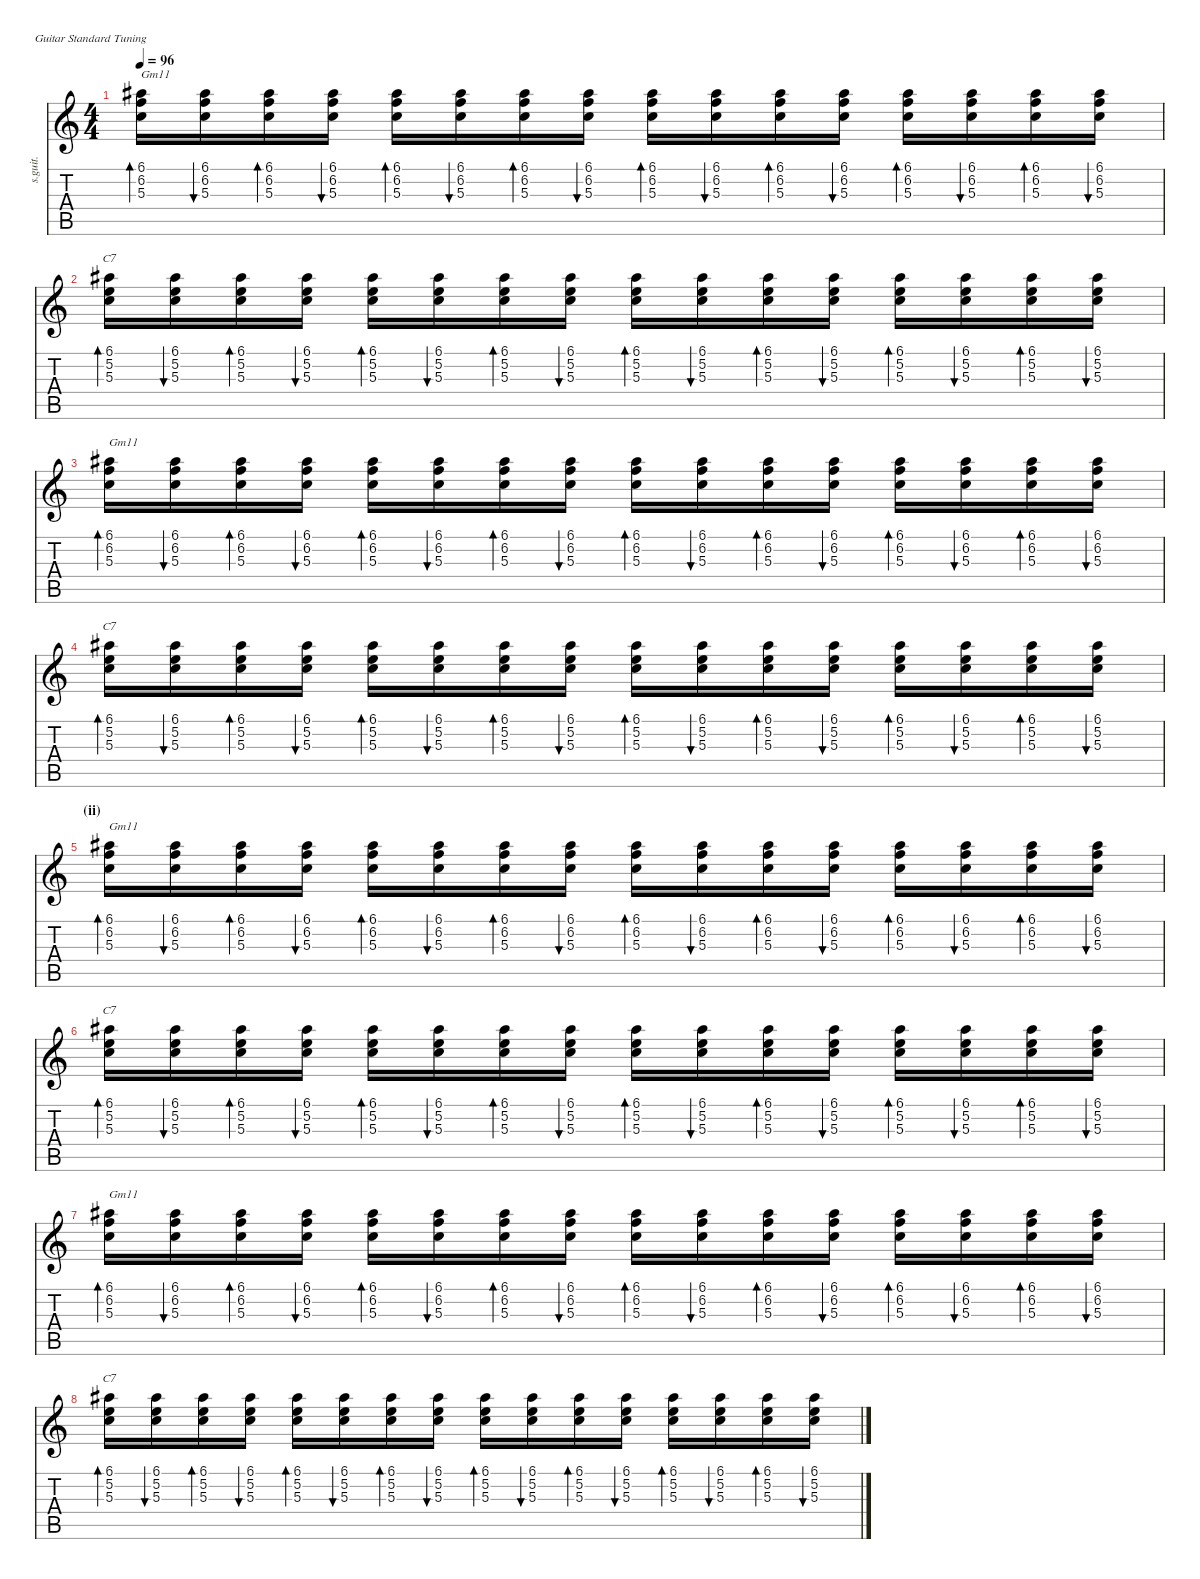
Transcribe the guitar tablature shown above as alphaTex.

\defaultSystemsLayout 4
\hideDynamics
\bracketExtendMode nobrackets
\track ("Dave Navarro (Rhythm)" "s.guit.") {instrument electricguitarclean}
\staff {score tabs}
\tuning (E4 B3 G3 D3 A2 E2)
\chord ("C7" 3 1 2 2 0 x) {showdiagram false}
\ts (4 4)
\tempo 96
\clef g2
\ks c
(6.1{acc #} 6.2 5.3).16{bd 30 txt "Gm11" dy f} (6.1{acc #} 6.2 5.3).16{bu 30} (6.1{acc #} 6.2 5.3).16{bd 30} (6.1{acc #} 6.2 5.3).16{bu 30} (6.1{acc #} 6.2 5.3).16{bd 30} (6.1{acc #} 6.2 5.3).16{bu 30} (6.1{acc #} 6.2 5.3).16{bd 30} (6.1{acc #} 6.2 5.3).16{bu 30} (6.1{acc #} 6.2 5.3).16{bd 30} (6.1{acc #} 6.2 5.3).16{bu 30} (6.1{acc #} 6.2 5.3).16{bd 30} (6.1{acc #} 6.2 5.3).16{bu 30} (6.1{acc #} 6.2 5.3).16{bd 30} (6.1{acc #} 6.2 5.3).16{bu 30} (6.1{acc #} 6.2 5.3).16{bd 30} (6.1{acc #} 6.2 5.3).16{bu 30} |
(6.1{acc #} 5.2 5.3).16{bd 30 ch "C7"} (6.1{acc #} 5.2 5.3).16{bu 30} (6.1{acc #} 5.2 5.3).16{bd 30} (6.1{acc #} 5.2 5.3).16{bu 30} (6.1{acc #} 5.2 5.3).16{bd 30} (6.1{acc #} 5.2 5.3).16{bu 30} (6.1{acc #} 5.2 5.3).16{bd 30} (6.1{acc #} 5.2 5.3).16{bu 30} (6.1{acc #} 5.2 5.3).16{bd 30} (6.1{acc #} 5.2 5.3).16{bu 30} (6.1{acc #} 5.2 5.3).16{bd 30} (6.1{acc #} 5.2 5.3).16{bu 30} (6.1{acc #} 5.2 5.3).16{bd 30} (6.1{acc #} 5.2 5.3).16{bu 30} (6.1{acc #} 5.2 5.3).16{bd 30} (6.1{acc #} 5.2 5.3).16{bu 30} |
(6.1{acc #} 6.2 5.3).16{bd 30 txt "Gm11"} (6.1{acc #} 6.2 5.3).16{bu 30} (6.1{acc #} 6.2 5.3).16{bd 30} (6.1{acc #} 6.2 5.3).16{bu 30} (6.1{acc #} 6.2 5.3).16{bd 30} (6.1{acc #} 6.2 5.3).16{bu 30} (6.1{acc #} 6.2 5.3).16{bd 30} (6.1{acc #} 6.2 5.3).16{bu 30} (6.1{acc #} 6.2 5.3).16{bd 30} (6.1{acc #} 6.2 5.3).16{bu 30} (6.1{acc #} 6.2 5.3).16{bd 30} (6.1{acc #} 6.2 5.3).16{bu 30} (6.1{acc #} 6.2 5.3).16{bd 30} (6.1{acc #} 6.2 5.3).16{bu 30} (6.1{acc #} 6.2 5.3).16{bd 30} (6.1{acc #} 6.2 5.3).16{bu 30} |
(6.1{acc #} 5.2 5.3).16{bd 30 ch "C7"} (6.1{acc #} 5.2 5.3).16{bu 30} (6.1{acc #} 5.2 5.3).16{bd 30} (6.1{acc #} 5.2 5.3).16{bu 30} (6.1{acc #} 5.2 5.3).16{bd 30} (6.1{acc #} 5.2 5.3).16{bu 30} (6.1{acc #} 5.2 5.3).16{bd 30} (6.1{acc #} 5.2 5.3).16{bu 30} (6.1{acc #} 5.2 5.3).16{bd 30} (6.1{acc #} 5.2 5.3).16{bu 30} (6.1{acc #} 5.2 5.3).16{bd 30} (6.1{acc #} 5.2 5.3).16{bu 30} (6.1{acc #} 5.2 5.3).16{bd 30} (6.1{acc #} 5.2 5.3).16{bu 30} (6.1{acc #} 5.2 5.3).16{bd 30} (6.1{acc #} 5.2 5.3).16{bu 30} |
\section ("" "(ii)")
(6.1{acc #} 6.2 5.3).16{bd 30 txt "Gm11"} (6.1{acc #} 6.2 5.3).16{bu 30} (6.1{acc #} 6.2 5.3).16{bd 30} (6.1{acc #} 6.2 5.3).16{bu 30} (6.1{acc #} 6.2 5.3).16{bd 30} (6.1{acc #} 6.2 5.3).16{bu 30} (6.1{acc #} 6.2 5.3).16{bd 30} (6.1{acc #} 6.2 5.3).16{bu 30} (6.1{acc #} 6.2 5.3).16{bd 30} (6.1{acc #} 6.2 5.3).16{bu 30} (6.1{acc #} 6.2 5.3).16{bd 30} (6.1{acc #} 6.2 5.3).16{bu 30} (6.1{acc #} 6.2 5.3).16{bd 30} (6.1{acc #} 6.2 5.3).16{bu 30} (6.1{acc #} 6.2 5.3).16{bd 30} (6.1{acc #} 6.2 5.3).16{bu 30} |
(6.1{acc #} 5.2 5.3).16{bd 30 ch "C7"} (6.1{acc #} 5.2 5.3).16{bu 30} (6.1{acc #} 5.2 5.3).16{bd 30} (6.1{acc #} 5.2 5.3).16{bu 30} (6.1{acc #} 5.2 5.3).16{bd 30} (6.1{acc #} 5.2 5.3).16{bu 30} (6.1{acc #} 5.2 5.3).16{bd 30} (6.1{acc #} 5.2 5.3).16{bu 30} (6.1{acc #} 5.2 5.3).16{bd 30} (6.1{acc #} 5.2 5.3).16{bu 30} (6.1{acc #} 5.2 5.3).16{bd 30} (6.1{acc #} 5.2 5.3).16{bu 30} (6.1{acc #} 5.2 5.3).16{bd 30} (6.1{acc #} 5.2 5.3).16{bu 30} (6.1{acc #} 5.2 5.3).16{bd 30} (6.1{acc #} 5.2 5.3).16{bu 30} |
(6.1{acc #} 6.2 5.3).16{bd 30 txt "Gm11"} (6.1{acc #} 6.2 5.3).16{bu 30} (6.1{acc #} 6.2 5.3).16{bd 30} (6.1{acc #} 6.2 5.3).16{bu 30} (6.1{acc #} 6.2 5.3).16{bd 30} (6.1{acc #} 6.2 5.3).16{bu 30} (6.1{acc #} 6.2 5.3).16{bd 30} (6.1{acc #} 6.2 5.3).16{bu 30} (6.1{acc #} 6.2 5.3).16{bd 30} (6.1{acc #} 6.2 5.3).16{bu 30} (6.1{acc #} 6.2 5.3).16{bd 30} (6.1{acc #} 6.2 5.3).16{bu 30} (6.1{acc #} 6.2 5.3).16{bd 30} (6.1{acc #} 6.2 5.3).16{bu 30} (6.1{acc #} 6.2 5.3).16{bd 30} (6.1{acc #} 6.2 5.3).16{bu 30} |
(6.1{acc #} 5.2 5.3).16{bd 30 ch "C7"} (6.1{acc #} 5.2 5.3).16{bu 30} (6.1{acc #} 5.2 5.3).16{bd 30} (6.1{acc #} 5.2 5.3).16{bu 30} (6.1{acc #} 5.2 5.3).16{bd 30} (6.1{acc #} 5.2 5.3).16{bu 30} (6.1{acc #} 5.2 5.3).16{bd 30} (6.1{acc #} 5.2 5.3).16{bu 30} (6.1{acc #} 5.2 5.3).16{bd 30} (6.1{acc #} 5.2 5.3).16{bu 30} (6.1{acc #} 5.2 5.3).16{bd 30} (6.1{acc #} 5.2 5.3).16{bu 30} (6.1{acc #} 5.2 5.3).16{bd 30} (6.1{acc #} 5.2 5.3).16{bu 30} (6.1{acc #} 5.2 5.3).16{bd 30} (6.1{acc #} 5.2 5.3).16{bu 30}
